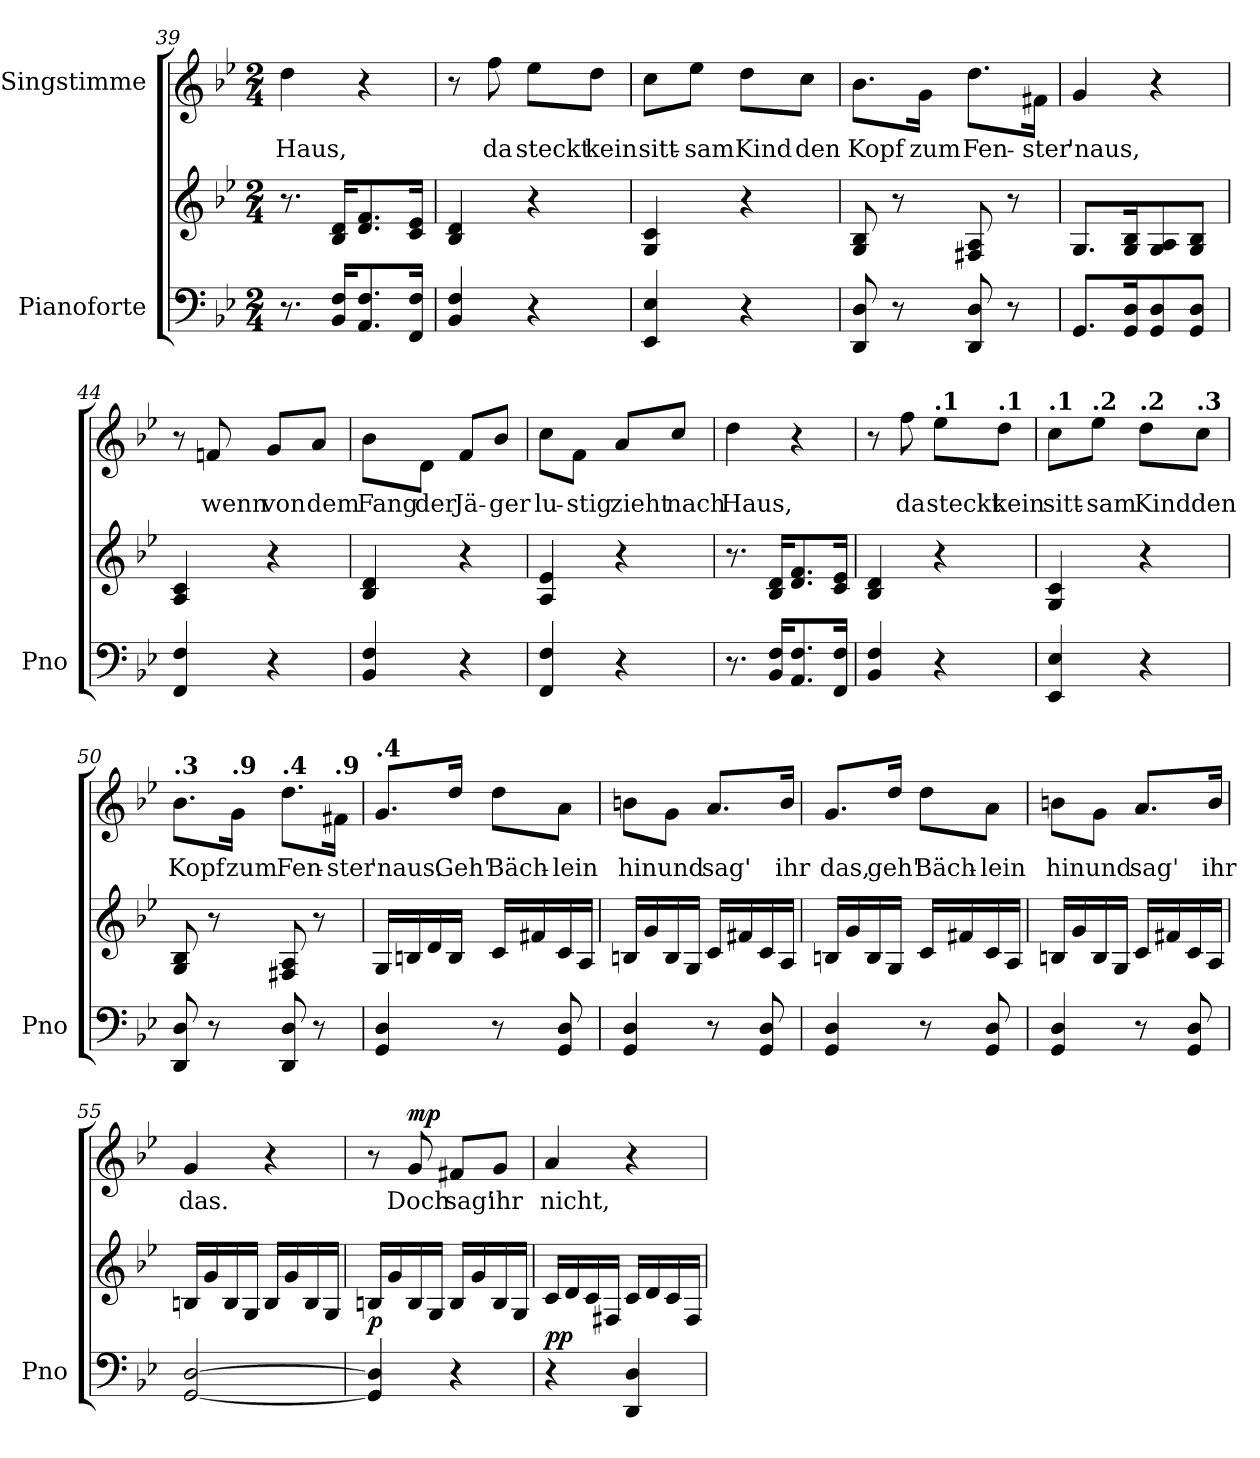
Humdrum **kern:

**kern	**kern	**dynam	**kern	**text	**dynam
*part2	*part2	*part2	*part1	*part1	*part1
*staff3	*staff2	*staff2/3	*staff1	*staff1	*staff1
*I"Pianoforte	*	*	*I"Singstimme	*	*
*I'Pno	*	*	*	*	*
*clefF4	*clefG2	*	*clefG2	*	*
*k[b-e-]	*k[b-e-]	*	*k[b-e-]	*	*
*M2/4	*M2/4	*	*M2/4	*	*
=39	=39	=39	=39	=39	=39
!	!	!	!	!LO:LY:b	!
8.r	8.r	.	4dd\	Haus,	.
16BB-/ 16F/KL	16B-/ 16d/KL	.	.	.	.
8.AA/ 8.F/	8.d/ 8.f/	.	4r	.	.
16FF/ 16F/Jk	16c/ 16e-/Jk	.	.	.	.
!!LO:LB:g=z
=40	=40	=40	=40	=40	=40
4BB-/ 4F/	4B-/ 4d/	.	8r	.	.
!	!	!	!	!LO:LY:b	!
.	.	.	8ff\	da	.
!	!	!	!	!LO:LY:b	!
4r	4r	.	8ee-\L	steckt	.
!	!	!	!	!LO:LY:b	!
.	.	.	8dd\J	kein	.
=41	=41	=41	=41	=41	=41
!	!	!	!	!LO:LY:b	!
4EE-/ 4E-/	4G/ 4c/	.	8cc\L	sitt-	.
!	!	!	!	!LO:LY:b	!
.	.	.	8ee-\J	-sam	.
!	!	!	!	!LO:LY:b	!
4r	4r	.	8dd\L	Kind	.
!	!	!	!	!LO:LY:b	!
.	.	.	8cc\J	den	.
=42	=42	=42	=42	=42	=42
!	!	!	!	!LO:LY:b	!
8DD/ 8D/	8G/ 8B-/	.	8.b-\L	Kopf	.
8r	8r	.	.	.	.
!	!	!	!	!LO:LY:b	!
.	.	.	16g\Jk	zum	.
!	!	!	!	!LO:LY:b	!
8DD/ 8D/	8F#X/ 8A/	.	8.dd\L	Fen-	.
8r	8r	.	.	.	.
!	!	!	!	!LO:LY:b	!
.	.	.	16f#X\Jk	-ster	.
=43	=43	=43	=43	=43	=43
!	!	!	!	!LO:LY:b	!
8.GG/L	8.G/L	.	4g/	'naus,	.
16GG/ 16D/K	16G/ 16B-/K	.	.	.	.
8GG/ 8D/	8G/ 8A/	.	4r	.	.
8GG/ 8D/J	8G/ 8B-/J	.	.	.	.
=44	=44	=44	=44	=44	=44
4FF/ 4F/	4A/ 4c/	.	8r	.	.
!	!	!	!	!LO:LY:b	!
.	.	.	8fn/	wenn	.
!	!	!	!	!LO:LY:b	!
4r	4r	.	8g/L	von	.
!	!	!	!	!LO:LY:b	!
.	.	.	8a/J	dem	.
!!LO:PB:g=z
=45	=45	=45	=45	=45	=45
!	!	!	!	!LO:LY:b	!
4BB-/ 4F/	4B-/ 4d/	.	8b-\L	Fang	.
!	!	!	!	!LO:LY:b	!
.	.	.	8d\J	der	.
!	!	!	!	!LO:LY:b	!
4r	4r	.	8f/L	Jä-	.
!	!	!	!	!LO:LY:b	!
.	.	.	8b-/J	-ger	.
=46	=46	=46	=46	=46	=46
!	!	!	!	!LO:LY:b	!
4FF/ 4F/	4A/ 4e-/	.	8cc\L	lu-	.
!	!	!	!	!LO:LY:b	!
.	.	.	8f\J	-stig	.
!	!	!	!	!LO:LY:b	!
4r	4r	.	8a/L	zieht	.
!	!	!	!	!LO:LY:b	!
.	.	.	8cc/J	nach	.
=47	=47	=47	=47	=47	=47
!	!	!	!	!LO:LY:b	!
8.r	8.r	.	4dd\	Haus,	.
16BB-/ 16F/KL	16B-/ 16d/KL	.	.	.	.
8.AA/ 8.F/	8.d/ 8.f/	.	4r	.	.
16FF/ 16F/Jk	16c/ 16e-/Jk	.	.	.	.
=48	=48	=48	=48	=48	=48
*	*	*	*MM140	*	*
4BB-/ 4F/	4B-/ 4d/	.	8r	.	.
*	*	*	*MM137	*	*
!	!	!	!	!LO:LY:b	!
.	.	.	8ff\	da	.
*	*	*	*MM134	*	*
!	!	!	!LO:TX:a:B:t=.1	!	!
!	!	!	!	!LO:LY:b	!
4r	4r	.	8ee-\L	steckt	.
*	*	*	*MM131	*	*
!	!	!	!LO:TX:a:B:t=.1	!	!
!	!	!	!	!LO:LY:b	!
.	.	.	8dd\J	kein	.
=49	=49	=49	=49	=49	=49
*	*	*	*MM128	*	*
!	!	!	!LO:TX:a:B:t=.1	!	!
!	!	!	!	!LO:LY:b	!
4EE-/ 4E-/	4G/ 4c/	.	8cc\L	sitt-	.
*	*	*	*MM125	*	*
!	!	!	!LO:TX:a:B:t=.2	!	!
!	!	!	!	!LO:LY:b	!
.	.	.	8ee-\J	-sam	.
*	*	*	*MM122	*	*
!	!	!	!LO:TX:a:B:t=.2	!	!
!	!	!	!	!LO:LY:b	!
4r	4r	.	8dd\L	Kind	.
*	*	*	*MM119	*	*
!	!	!	!LO:TX:a:B:t=.3	!	!
!	!	!	!	!LO:LY:b	!
.	.	.	8cc\J	den	.
!!LO:LB:g=z
=50	=50	=50	=50	=50	=50
*	*	*	*MM116	*	*
!	!	!	!LO:TX:a:B:t=.3	!	!
!	!	!	!	!LO:LY:b	!
8DD/ 8D/	8G/ 8B-/	.	8.b-\L	Kopf	.
8r	8r	.	.	.	.
*	*	*	*MM111	*	*
!	!	!	!LO:TX:a:B:t=.9	!	!
!	!	!	!	!LO:LY:b	!
.	.	.	16g\Jk	zum	.
*	*	*	*MM110	*	*
!	!	!	!LO:TX:a:B:t=.4	!	!
!	!	!	!	!LO:LY:b	!
8DD/ 8D/	8F#X/ 8A/	.	8.dd\L	Fen-	.
8r	8r	.	.	.	.
*	*	*	*MM105	*	*
!	!	!	!LO:TX:a:B:t=.9	!	!
!	!	!	!	!LO:LY:b	!
.	.	.	16f#X\Jk	-ster	.
=51	=51	=51	=51	=51	=51
*	*	*	*MM104	*	*
!	!	!	!LO:TX:a:B:t=.4	!	!
!	!	!	!	!LO:LY:b	!
4GG/ 4D/	16G/LL	.	8.g/L	'naus.	.
.	16Bn/	.	.	.	.
.	16d/	.	.	.	.
*	*	*	*MM100	*	*
!	!	!	!	!LO:LY:b	!
.	16B/JJ	.	16dd/Jk	Geh'	.
!	!	!	!	!LO:LY:b	!
8r	16c/LL	.	8dd\L	Bäch-	.
.	16f#X/	.	.	.	.
!	!	!	!	!LO:LY:b	!
8GG/ 8D/	16c/	.	8a\J	-lein	.
.	16A/JJ	.	.	.	.
=52	=52	=52	=52	=52	=52
!	!	!	!	!LO:LY:b	!
4GG/ 4D/	16Bn/LL	.	8bn\L	hin	.
.	16g/	.	.	.	.
!	!	!	!	!LO:LY:b	!
.	16B/	.	8g\J	und	.
.	16G/JJ	.	.	.	.
!	!	!	!	!LO:LY:b	!
8r	16c/LL	.	8.a/L	sag'	.
.	16f#X/	.	.	.	.
8GG/ 8D/	16c/	.	.	.	.
!	!	!	!	!LO:LY:b	!
.	16A/JJ	.	16b/Jk	ihr	.
=53	=53	=53	=53	=53	=53
!	!	!	!	!LO:LY:b	!
4GG/ 4D/	16Bn/LL	.	8.g/L	das,	.
.	16g/	.	.	.	.
.	16B/	.	.	.	.
!	!	!	!	!LO:LY:b	!
.	16G/JJ	.	16dd/Jk	geh'	.
!	!	!	!	!LO:LY:b	!
8r	16c/LL	.	8dd\L	Bäch-	.
.	16f#X/	.	.	.	.
!	!	!	!	!LO:LY:b	!
8GG/ 8D/	16c/	.	8a\J	-lein	.
.	16A/JJ	.	.	.	.
!!LO:LB:g=z
=54	=54	=54	=54	=54	=54
!	!	!	!	!LO:LY:b	!
4GG/ 4D/	16Bn/LL	.	8bn\L	hin	.
.	16g/	.	.	.	.
!	!	!	!	!LO:LY:b	!
.	16B/	.	8g\J	und	.
.	16G/JJ	.	.	.	.
!	!	!	!	!LO:LY:b	!
8r	16c/LL	.	8.a/L	sag'	.
.	16f#X/	.	.	.	.
8GG/ 8D/	16c/	.	.	.	.
!	!	!	!	!LO:LY:b	!
.	16A/JJ	.	16b/Jk	ihr	.
=55	=55	=55	=55	=55	=55
!	!	!	!	!LO:LY:b	!
[2GG/ [2D/	16Bn/LL	.	4g/	das.	.
.	16g/	.	.	.	.
.	16B/	.	.	.	.
.	16G/JJ	.	.	.	.
.	16B/LL	.	4r	.	.
.	16g/	.	.	.	.
.	16B/	.	.	.	.
.	16G/JJ	.	.	.	.
=56	=56	=56	=56	=56	=56
!	!	!LO:DY:a=2	!	!	!
4GG/] 4D/]	16Bn/LL	p	8r	.	.
.	16g/	.	.	.	.
!	!	!	!	!LO:LY:b	!LO:DY:a
.	16B/	.	8g/	Doch	mp
.	16G/JJ	.	.	.	.
!	!	!	!	!LO:LY:b	!
4r	16B/LL	.	8f#X/L	sag'	.
.	16g/	.	.	.	.
!	!	!	!	!LO:LY:b	!
.	16B/	.	8g/J	ihr	.
.	16G/JJ	.	.	.	.
=57	=57	=57	=57	=57	=57
!	!	!LO:DY:a=2	!	!LO:LY:b	!
4r	16c/LL	pp	4a/	nicht,	.
.	16d/	.	.	.	.
.	16c/	.	.	.	.
.	16F#X/JJ	.	.	.	.
4DD/ 4D/	16c/LL	.	4r	.	.
.	16d/	.	.	.	.
.	16c/	.	.	.	.
.	16F#/JJ	.	.	.	.
=	=	=	=	=	=
*-	*-	*-	*-	*-	*-
